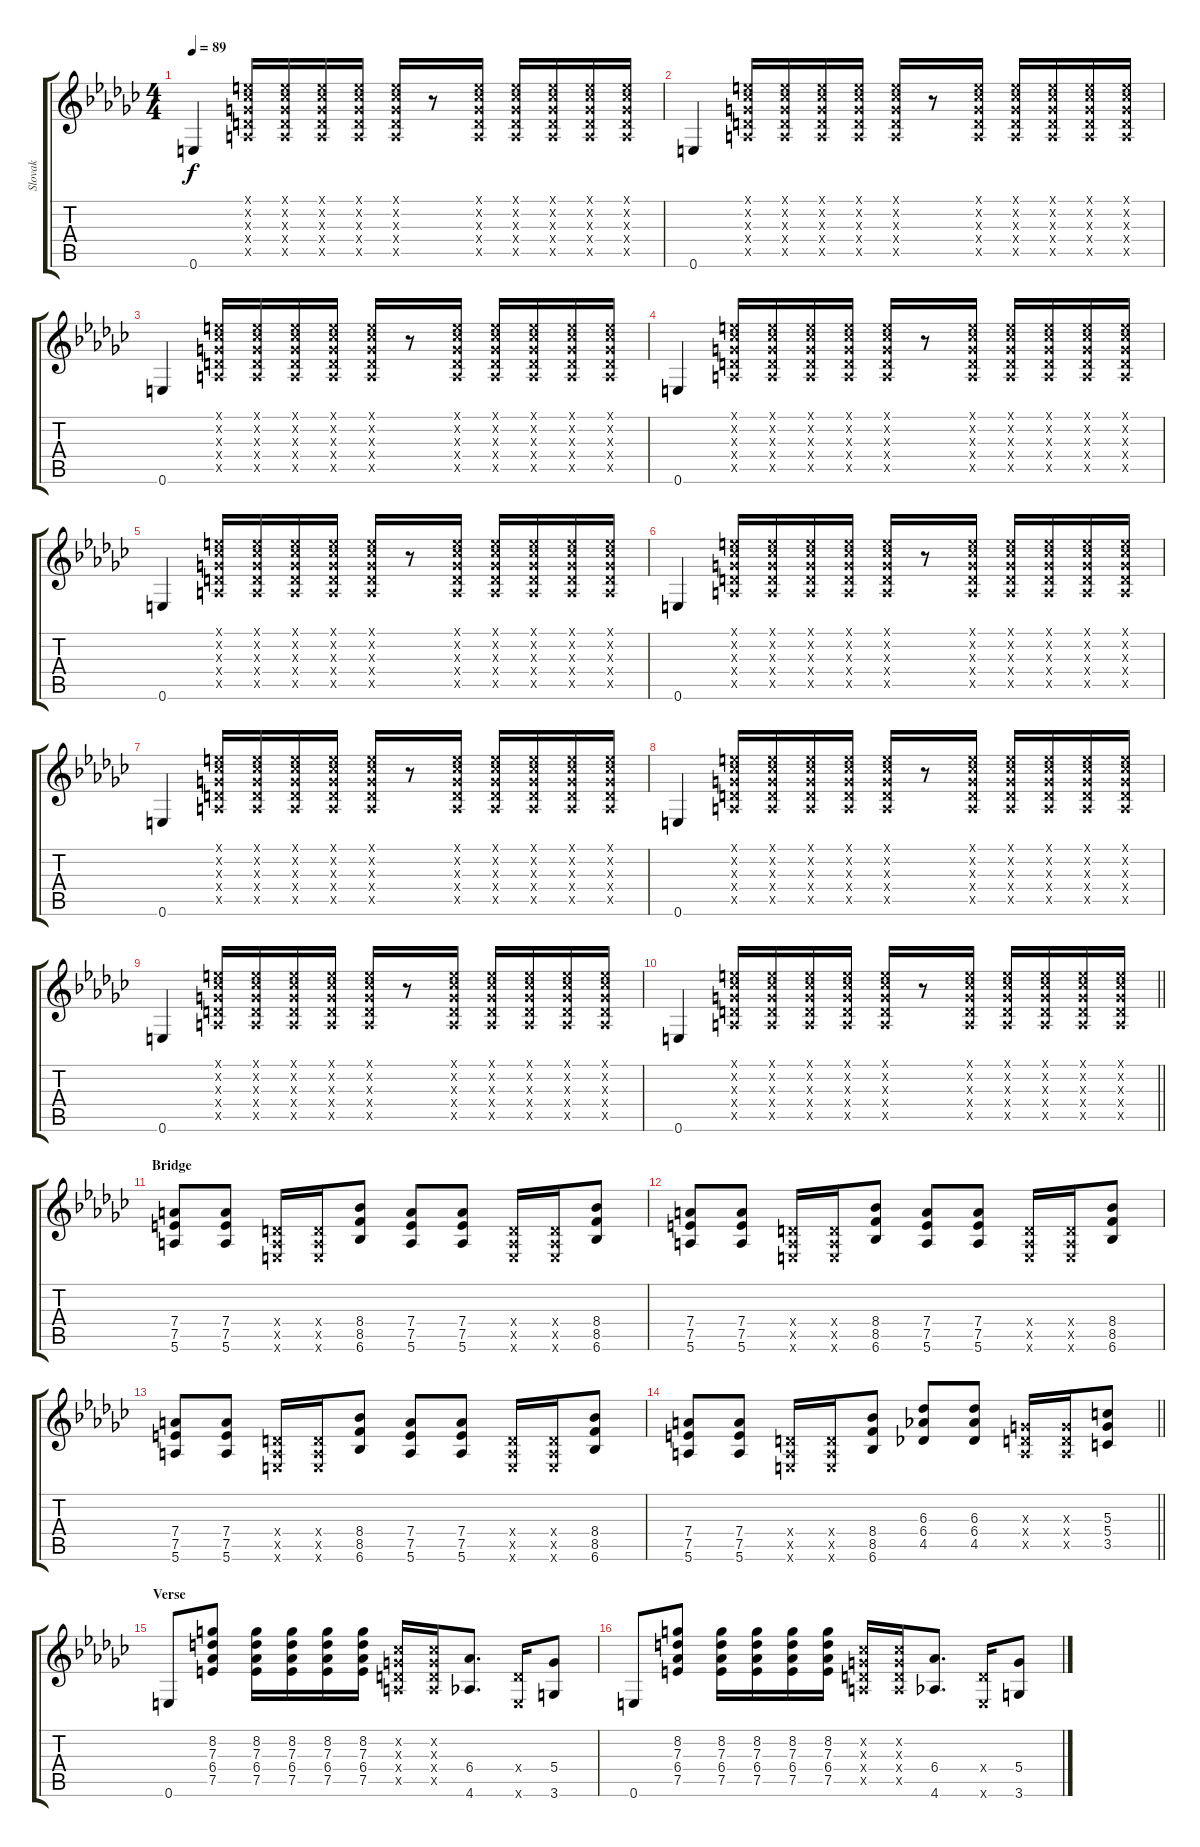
\track ("Slovak" "Slovak") {instrument overdrivenguitar}
\staff {score tabs}
\tuning (E4 B3 G3 D3 A2 E2) {hide}
\ts (4 4)
\tempo 89
\clef g2
\ks gb
0.6.4{dy f} (0.1{x} 0.2{x} 0.3{x} 0.4{x} 0.5{x}).16 (0.1{x} 0.2{x} 0.3{x} 0.4{x} 0.5{x}).16 (0.1{x} 0.2{x} 0.3{x} 0.4{x} 0.5{x}).16 (0.1{x} 0.2{x} 0.3{x} 0.4{x} 0.5{x}).16 (0.1{x} 0.2{x} 0.3{x} 0.4{x} 0.5{x}).16 r.8 (0.1{x} 0.2{x} 0.3{x} 0.4{x} 0.5{x}).16 (0.1{x} 0.2{x} 0.3{x} 0.4{x} 0.5{x}).16 (0.1{x} 0.2{x} 0.3{x} 0.4{x} 0.5{x}).16 (0.1{x} 0.2{x} 0.3{x} 0.4{x} 0.5{x}).16 (0.1{x} 0.2{x} 0.3{x} 0.4{x} 0.5{x}).16 |
0.6.4 (0.1{x} 0.2{x} 0.3{x} 0.4{x} 0.5{x}).16 (0.1{x} 0.2{x} 0.3{x} 0.4{x} 0.5{x}).16 (0.1{x} 0.2{x} 0.3{x} 0.4{x} 0.5{x}).16 (0.1{x} 0.2{x} 0.3{x} 0.4{x} 0.5{x}).16 (0.1{x} 0.2{x} 0.3{x} 0.4{x} 0.5{x}).16 r.8 (0.1{x} 0.2{x} 0.3{x} 0.4{x} 0.5{x}).16 (0.1{x} 0.2{x} 0.3{x} 0.4{x} 0.5{x}).16 (0.1{x} 0.2{x} 0.3{x} 0.4{x} 0.5{x}).16 (0.1{x} 0.2{x} 0.3{x} 0.4{x} 0.5{x}).16 (0.1{x} 0.2{x} 0.3{x} 0.4{x} 0.5{x}).16 |
0.6.4 (0.1{x} 0.2{x} 0.3{x} 0.4{x} 0.5{x}).16 (0.1{x} 0.2{x} 0.3{x} 0.4{x} 0.5{x}).16 (0.1{x} 0.2{x} 0.3{x} 0.4{x} 0.5{x}).16 (0.1{x} 0.2{x} 0.3{x} 0.4{x} 0.5{x}).16 (0.1{x} 0.2{x} 0.3{x} 0.4{x} 0.5{x}).16 r.8 (0.1{x} 0.2{x} 0.3{x} 0.4{x} 0.5{x}).16 (0.1{x} 0.2{x} 0.3{x} 0.4{x} 0.5{x}).16 (0.1{x} 0.2{x} 0.3{x} 0.4{x} 0.5{x}).16 (0.1{x} 0.2{x} 0.3{x} 0.4{x} 0.5{x}).16 (0.1{x} 0.2{x} 0.3{x} 0.4{x} 0.5{x}).16 |
0.6.4 (0.1{x} 0.2{x} 0.3{x} 0.4{x} 0.5{x}).16 (0.1{x} 0.2{x} 0.3{x} 0.4{x} 0.5{x}).16 (0.1{x} 0.2{x} 0.3{x} 0.4{x} 0.5{x}).16 (0.1{x} 0.2{x} 0.3{x} 0.4{x} 0.5{x}).16 (0.1{x} 0.2{x} 0.3{x} 0.4{x} 0.5{x}).16 r.8 (0.1{x} 0.2{x} 0.3{x} 0.4{x} 0.5{x}).16 (0.1{x} 0.2{x} 0.3{x} 0.4{x} 0.5{x}).16 (0.1{x} 0.2{x} 0.3{x} 0.4{x} 0.5{x}).16 (0.1{x} 0.2{x} 0.3{x} 0.4{x} 0.5{x}).16 (0.1{x} 0.2{x} 0.3{x} 0.4{x} 0.5{x}).16 |
0.6.4 (0.1{x} 0.2{x} 0.3{x} 0.4{x} 0.5{x}).16 (0.1{x} 0.2{x} 0.3{x} 0.4{x} 0.5{x}).16 (0.1{x} 0.2{x} 0.3{x} 0.4{x} 0.5{x}).16 (0.1{x} 0.2{x} 0.3{x} 0.4{x} 0.5{x}).16 (0.1{x} 0.2{x} 0.3{x} 0.4{x} 0.5{x}).16 r.8 (0.1{x} 0.2{x} 0.3{x} 0.4{x} 0.5{x}).16 (0.1{x} 0.2{x} 0.3{x} 0.4{x} 0.5{x}).16 (0.1{x} 0.2{x} 0.3{x} 0.4{x} 0.5{x}).16 (0.1{x} 0.2{x} 0.3{x} 0.4{x} 0.5{x}).16 (0.1{x} 0.2{x} 0.3{x} 0.4{x} 0.5{x}).16 |
0.6.4 (0.1{x} 0.2{x} 0.3{x} 0.4{x} 0.5{x}).16 (0.1{x} 0.2{x} 0.3{x} 0.4{x} 0.5{x}).16 (0.1{x} 0.2{x} 0.3{x} 0.4{x} 0.5{x}).16 (0.1{x} 0.2{x} 0.3{x} 0.4{x} 0.5{x}).16 (0.1{x} 0.2{x} 0.3{x} 0.4{x} 0.5{x}).16 r.8 (0.1{x} 0.2{x} 0.3{x} 0.4{x} 0.5{x}).16 (0.1{x} 0.2{x} 0.3{x} 0.4{x} 0.5{x}).16 (0.1{x} 0.2{x} 0.3{x} 0.4{x} 0.5{x}).16 (0.1{x} 0.2{x} 0.3{x} 0.4{x} 0.5{x}).16 (0.1{x} 0.2{x} 0.3{x} 0.4{x} 0.5{x}).16 |
0.6.4 (0.1{x} 0.2{x} 0.3{x} 0.4{x} 0.5{x}).16 (0.1{x} 0.2{x} 0.3{x} 0.4{x} 0.5{x}).16 (0.1{x} 0.2{x} 0.3{x} 0.4{x} 0.5{x}).16 (0.1{x} 0.2{x} 0.3{x} 0.4{x} 0.5{x}).16 (0.1{x} 0.2{x} 0.3{x} 0.4{x} 0.5{x}).16 r.8 (0.1{x} 0.2{x} 0.3{x} 0.4{x} 0.5{x}).16 (0.1{x} 0.2{x} 0.3{x} 0.4{x} 0.5{x}).16 (0.1{x} 0.2{x} 0.3{x} 0.4{x} 0.5{x}).16 (0.1{x} 0.2{x} 0.3{x} 0.4{x} 0.5{x}).16 (0.1{x} 0.2{x} 0.3{x} 0.4{x} 0.5{x}).16 |
0.6.4 (0.1{x} 0.2{x} 0.3{x} 0.4{x} 0.5{x}).16 (0.1{x} 0.2{x} 0.3{x} 0.4{x} 0.5{x}).16 (0.1{x} 0.2{x} 0.3{x} 0.4{x} 0.5{x}).16 (0.1{x} 0.2{x} 0.3{x} 0.4{x} 0.5{x}).16 (0.1{x} 0.2{x} 0.3{x} 0.4{x} 0.5{x}).16 r.8 (0.1{x} 0.2{x} 0.3{x} 0.4{x} 0.5{x}).16 (0.1{x} 0.2{x} 0.3{x} 0.4{x} 0.5{x}).16 (0.1{x} 0.2{x} 0.3{x} 0.4{x} 0.5{x}).16 (0.1{x} 0.2{x} 0.3{x} 0.4{x} 0.5{x}).16 (0.1{x} 0.2{x} 0.3{x} 0.4{x} 0.5{x}).16 |
0.6.4 (0.1{x} 0.2{x} 0.3{x} 0.4{x} 0.5{x}).16 (0.1{x} 0.2{x} 0.3{x} 0.4{x} 0.5{x}).16 (0.1{x} 0.2{x} 0.3{x} 0.4{x} 0.5{x}).16 (0.1{x} 0.2{x} 0.3{x} 0.4{x} 0.5{x}).16 (0.1{x} 0.2{x} 0.3{x} 0.4{x} 0.5{x}).16 r.8 (0.1{x} 0.2{x} 0.3{x} 0.4{x} 0.5{x}).16 (0.1{x} 0.2{x} 0.3{x} 0.4{x} 0.5{x}).16 (0.1{x} 0.2{x} 0.3{x} 0.4{x} 0.5{x}).16 (0.1{x} 0.2{x} 0.3{x} 0.4{x} 0.5{x}).16 (0.1{x} 0.2{x} 0.3{x} 0.4{x} 0.5{x}).16 |
\barLineRight lightlight
0.6.4 (0.1{x} 0.2{x} 0.3{x} 0.4{x} 0.5{x}).16 (0.1{x} 0.2{x} 0.3{x} 0.4{x} 0.5{x}).16 (0.1{x} 0.2{x} 0.3{x} 0.4{x} 0.5{x}).16 (0.1{x} 0.2{x} 0.3{x} 0.4{x} 0.5{x}).16 (0.1{x} 0.2{x} 0.3{x} 0.4{x} 0.5{x}).16 r.8 (0.1{x} 0.2{x} 0.3{x} 0.4{x} 0.5{x}).16 (0.1{x} 0.2{x} 0.3{x} 0.4{x} 0.5{x}).16 (0.1{x} 0.2{x} 0.3{x} 0.4{x} 0.5{x}).16 (0.1{x} 0.2{x} 0.3{x} 0.4{x} 0.5{x}).16 (0.1{x} 0.2{x} 0.3{x} 0.4{x} 0.5{x}).16 |
\section ("" "Bridge")
(7.4 7.5 5.6).8 (7.4 7.5 5.6).8 (0.4{x} 0.5{x} 0.6{x}).16 (0.4{x} 0.5{x} 0.6{x}).16 (8.4 8.5 6.6).8 (7.4 7.5 5.6).8 (7.4 7.5 5.6).8 (0.4{x} 0.5{x} 0.6{x}).16 (0.4{x} 0.5{x} 0.6{x}).16 (8.4 8.5 6.6).8 |
(7.4 7.5 5.6).8 (7.4 7.5 5.6).8 (0.4{x} 0.5{x} 0.6{x}).16 (0.4{x} 0.5{x} 0.6{x}).16 (8.4 8.5 6.6).8 (7.4 7.5 5.6).8 (7.4 7.5 5.6).8 (0.4{x} 0.5{x} 0.6{x}).16 (0.4{x} 0.5{x} 0.6{x}).16 (8.4 8.5 6.6).8 |
(7.4 7.5 5.6).8 (7.4 7.5 5.6).8 (0.4{x} 0.5{x} 0.6{x}).16 (0.4{x} 0.5{x} 0.6{x}).16 (8.4 8.5 6.6).8 (7.4 7.5 5.6).8 (7.4 7.5 5.6).8 (0.4{x} 0.5{x} 0.6{x}).16 (0.4{x} 0.5{x} 0.6{x}).16 (8.4 8.5 6.6).8 |
\barLineRight lightlight
(7.4 7.5 5.6).8 (7.4 7.5 5.6).8 (0.4{x} 0.5{x} 0.6{x}).16 (0.4{x} 0.5{x} 0.6{x}).16 (8.4 8.5 6.6).8 (6.3 6.4 4.5).8 (6.3 6.4 4.5).8 (0.3{x} 0.4{x} 0.5{x}).16 (0.3{x} 0.4{x} 0.5{x}).16 (5.3 5.4 3.5).8 |
\section ("" "Verse")
0.6.8 (8.2 7.3 6.4 7.5).8 (8.2 7.3 6.4 7.5).16 (8.2 7.3 6.4 7.5).16 (8.2 7.3 6.4 7.5).16 (8.2 7.3 6.4 7.5).16 (0.2{x} 0.3{x} 0.4{x} 0.5{x}).16 (0.2{x} 0.3{x} 0.4{x} 0.5{x}).16 (6.4 4.6).8{d} (0.4{x} 0.6{x}).16 (5.4 3.6).8 |
0.6.8 (8.2 7.3 6.4 7.5).8 (8.2 7.3 6.4 7.5).16 (8.2 7.3 6.4 7.5).16 (8.2 7.3 6.4 7.5).16 (8.2 7.3 6.4 7.5).16 (0.2{x} 0.3{x} 0.4{x} 0.5{x}).16 (0.2{x} 0.3{x} 0.4{x} 0.5{x}).16 (6.4 4.6).8{d} (0.4{x} 0.6{x}).16 (5.4 3.6).8
